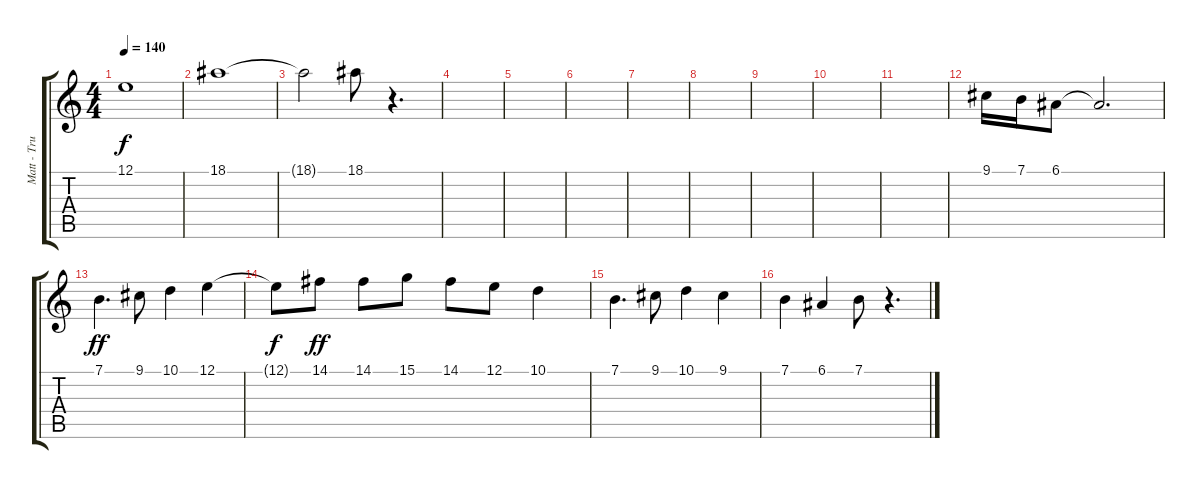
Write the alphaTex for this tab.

\track ("Matt - Trumpet" "Matt - Tru") {instrument trumpet}
\staff {score tabs}
\tuning (E4 B3 G3 D3 A2 E2) {hide}
\ts (4 4)
\tempo 140
\clef g2
\ks c
12.1.1{dy f} |
18.1.1 |
18.1{t}.2 18.1.8 r.4{d} |
|
|
|
|
|
|
|
|
9.1.16 7.1.16 6.1.8 6.1{t}.2{d} |
7.1.4{d dy ff} 9.1.8 10.1.4 12.1.4 |
12.1{t}.8{dy f} 14.1.8{dy ff} 14.1.8 15.1.8 14.1.8 12.1.8 10.1.4 |
7.1.4{d} 9.1.8 10.1.4 9.1.4 |
7.1.4 6.1.4 7.1.8 r.4{d}
